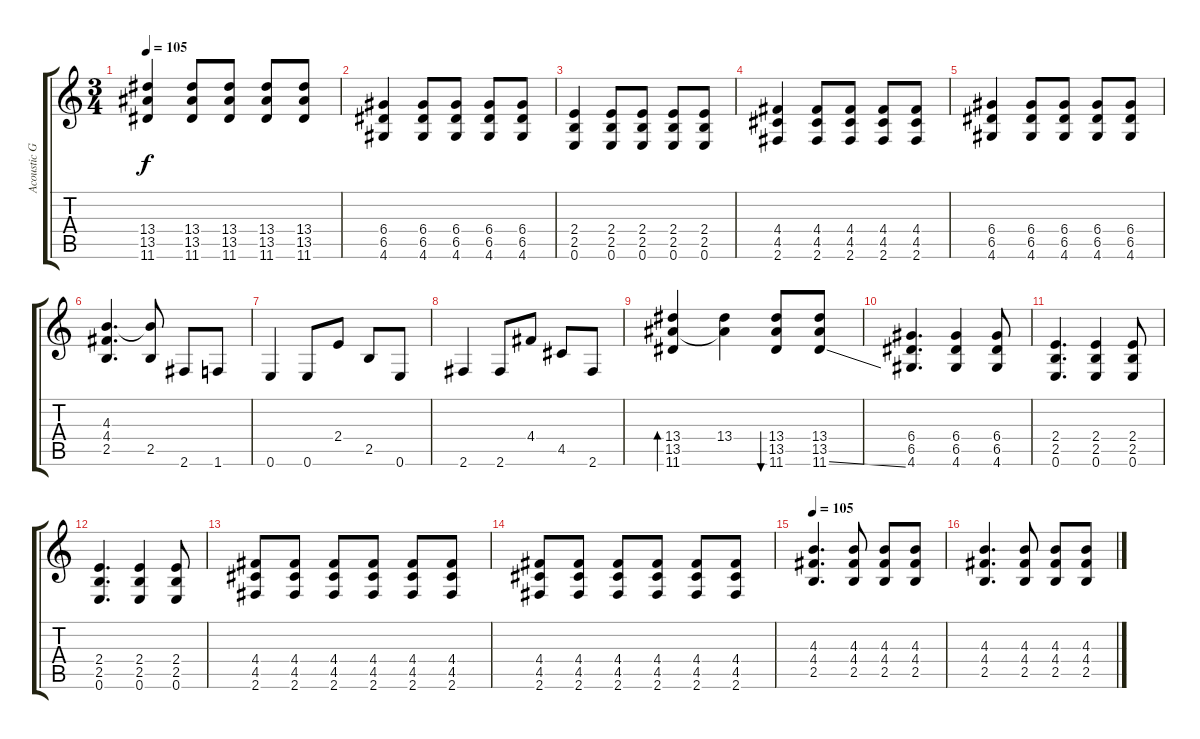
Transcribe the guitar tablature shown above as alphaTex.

\track ("Acoustic Guitar" "Acoustic G") {instrument acousticguitarsteel}
\staff {score tabs}
\tuning (E4 B3 G3 D3 A2 E2) {hide}
\ts (3 4)
\tempo 105
\clef g2
\ks c
(13.4 13.5 11.6).4{dy f} (13.4 13.5 11.6).8 (13.4 13.5 11.6).8 (13.4 13.5 11.6).8 (13.4 13.5 11.6).8 |
(6.4 6.5 4.6).4 (6.4 6.5 4.6).8 (6.4 6.5 4.6).8 (6.4 6.5 4.6).8 (6.4 6.5 4.6).8 |
(2.4 2.5 0.6).4 (2.4 2.5 0.6).8 (2.4 2.5 0.6).8 (2.4 2.5 0.6).8 (2.4 2.5 0.6).8 |
(4.4 4.5 2.6).4 (4.4 4.5 2.6).8 (4.4 4.5 2.6).8 (4.4 4.5 2.6).8 (4.4 4.5 2.6).8 |
(6.4 6.5 4.6).4 (6.4 6.5 4.6).8 (6.4 6.5 4.6).8 (6.4 6.5 4.6).8 (6.4 6.5 4.6).8 |
(4.3 4.4 2.5).4{d} (4.3{t} 2.5).8 2.6.8 1.6.8 |
0.6.4 0.6.8 2.4.8 2.5.8 0.6.8 |
2.6.4 2.6.8 4.4.8 4.5.8 2.6.8 |
(13.4 13.5 11.6).4{bd 240} (13.4 13.5{t}).4 (13.4 13.5 11.6).8{bu 60} (13.4 13.5 11.6{ss}).8 |
(6.4 6.5 4.6).4{d} (6.4 6.5 4.6).4 (6.4 6.5 4.6).8 |
(2.4 2.5 0.6).4{d} (2.4 2.5 0.6).4 (2.4 2.5 0.6).8 |
(2.4 2.5 0.6).4{d} (2.4 2.5 0.6).4 (2.4 2.5 0.6).8 |
(4.4 4.5 2.6).8 (4.4 4.5 2.6).8 (4.4 4.5 2.6).8 (4.4 4.5 2.6).8 (4.4 4.5 2.6).8 (4.4 4.5 2.6).8 |
(4.4 4.5 2.6).8 (4.4 4.5 2.6).8 (4.4 4.5 2.6).8 (4.4 4.5 2.6).8 (4.4 4.5 2.6).8 (4.4 4.5 2.6).8 |
\tempo 105
(4.3 4.4 2.5).4{d} (4.3 4.4 2.5).8 (4.3 4.4 2.5).8 (4.3 4.4 2.5).8 |
(4.3 4.4 2.5).4{d} (4.3 4.4 2.5).8 (4.3 4.4 2.5).8 (4.3 4.4 2.5).8
